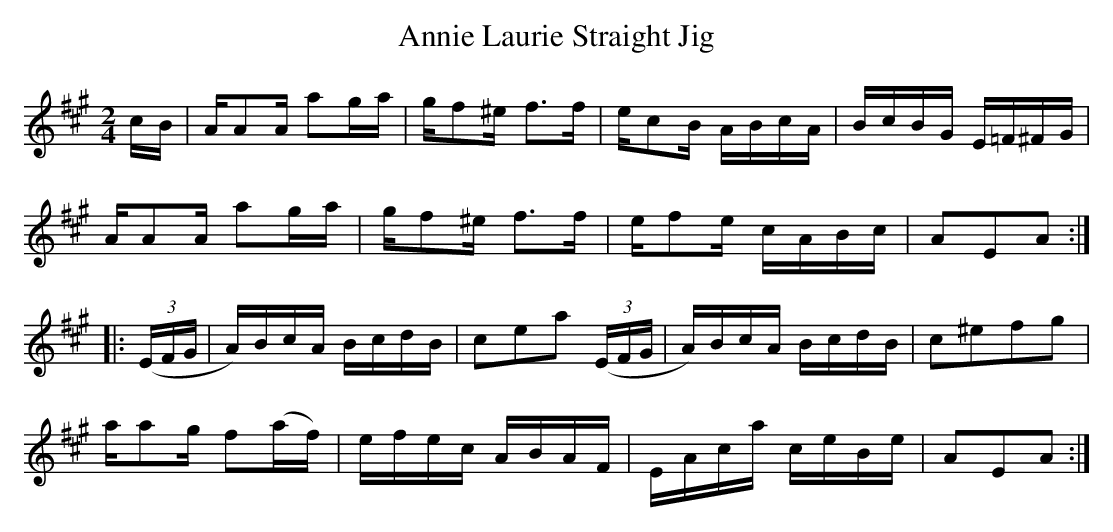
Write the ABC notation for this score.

X:1
T:Annie Laurie Straight Jig
M:2/4
L:1/8
K:A
c/B/|A/AA/ ag/a/|g/f^e/ f>f|e/cB/ A/B/c/A/|B/c/B/G/ E/=F/^F/G/|
A/AA/ ag/a/|g/f^e/ f>f|e/fe/ c/A/B/c/|AEA:|
|:((3E/F/G/|A/)B/c/A/ B/c/d/B/|cea ((3E/F/G/|A/)B/c/A/ B/c/d/B/|c^efg|
a/ag/ f(a/f/)|e/f/e/c/ A/B/A/F/|E/A/c/a/ c/e/B/e/|AEA:|]
